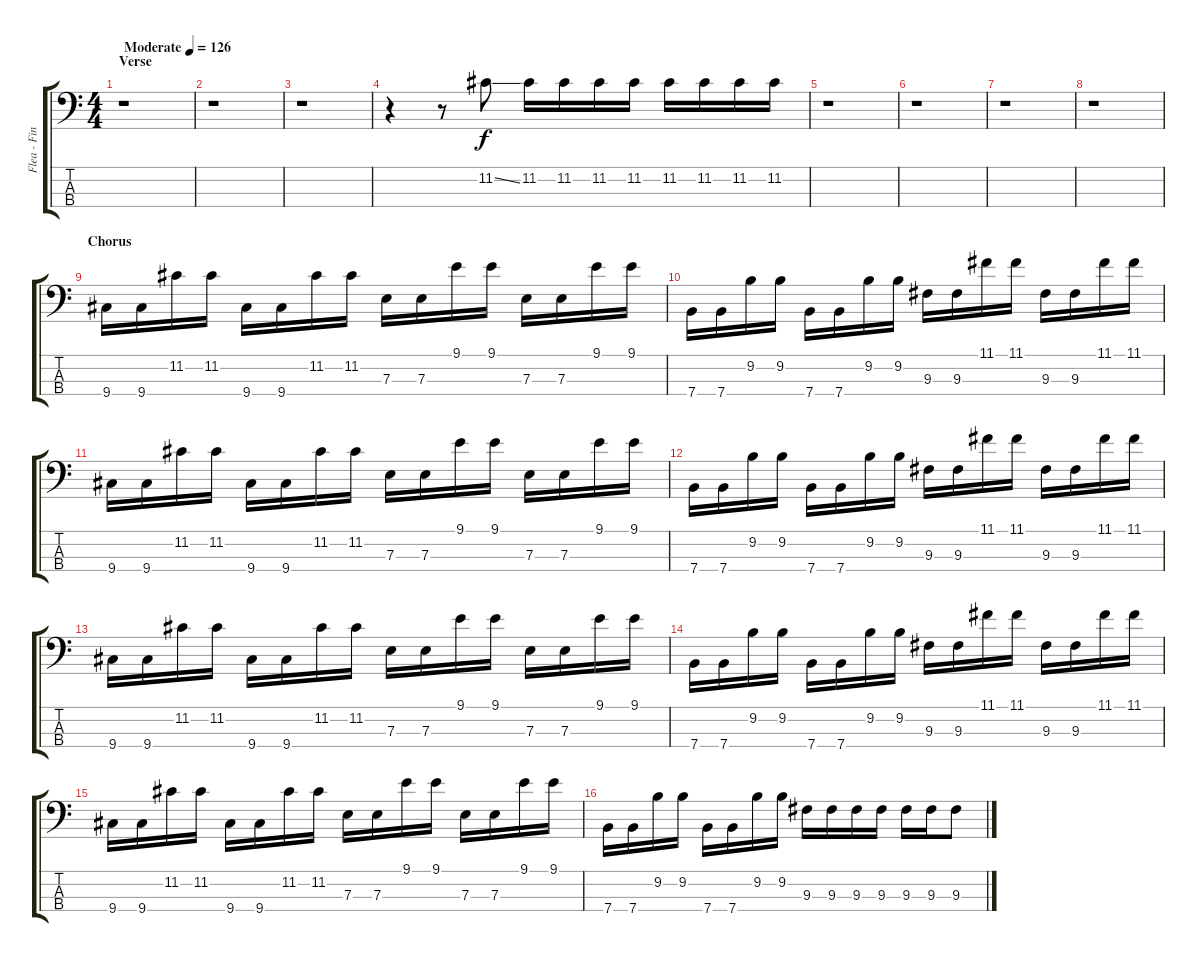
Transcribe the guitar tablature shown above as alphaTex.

\track ("Flea - Fingered Bass" "Flea - Fin") {instrument electricbassfinger}
\staff {score tabs}
\tuning (G2 D2 A1 E1) {hide}
\ts (4 4)
\section ("" "Verse")
\tempo (126 "Moderate")
\clef f4
\ks c
r.1{dy f instrument electricbassfinger} |
r.1 |
r.1 |
r.4 r.8 11.2{ss}.8 11.2.16 11.2.16 11.2.16 11.2.16 11.2.16 11.2.16 11.2.16 11.2.16 |
r.1 |
r.1 |
r.1 |
r.1 |
\section ("" "Chorus")
9.4.16 9.4.16 11.2.16 11.2.16 9.4.16 9.4.16 11.2.16 11.2.16 7.3.16 7.3.16 9.1.16 9.1.16 7.3.16 7.3.16 9.1.16 9.1.16 |
7.4.16 7.4.16 9.2.16 9.2.16 7.4.16 7.4.16 9.2.16 9.2.16 9.3.16 9.3.16 11.1.16 11.1.16 9.3.16 9.3.16 11.1.16 11.1.16 |
9.4.16 9.4.16 11.2.16 11.2.16 9.4.16 9.4.16 11.2.16 11.2.16 7.3.16 7.3.16 9.1.16 9.1.16 7.3.16 7.3.16 9.1.16 9.1.16 |
7.4.16 7.4.16 9.2.16 9.2.16 7.4.16 7.4.16 9.2.16 9.2.16 9.3.16 9.3.16 11.1.16 11.1.16 9.3.16 9.3.16 11.1.16 11.1.16 |
9.4.16 9.4.16 11.2.16 11.2.16 9.4.16 9.4.16 11.2.16 11.2.16 7.3.16 7.3.16 9.1.16 9.1.16 7.3.16 7.3.16 9.1.16 9.1.16 |
7.4.16 7.4.16 9.2.16 9.2.16 7.4.16 7.4.16 9.2.16 9.2.16 9.3.16 9.3.16 11.1.16 11.1.16 9.3.16 9.3.16 11.1.16 11.1.16 |
9.4.16 9.4.16 11.2.16 11.2.16 9.4.16 9.4.16 11.2.16 11.2.16 7.3.16 7.3.16 9.1.16 9.1.16 7.3.16 7.3.16 9.1.16 9.1.16 |
7.4.16 7.4.16 9.2.16 9.2.16 7.4.16 7.4.16 9.2.16 9.2.16 9.3.16 9.3.16 9.3.16 9.3.16 9.3.16 9.3.16 9.3.8
